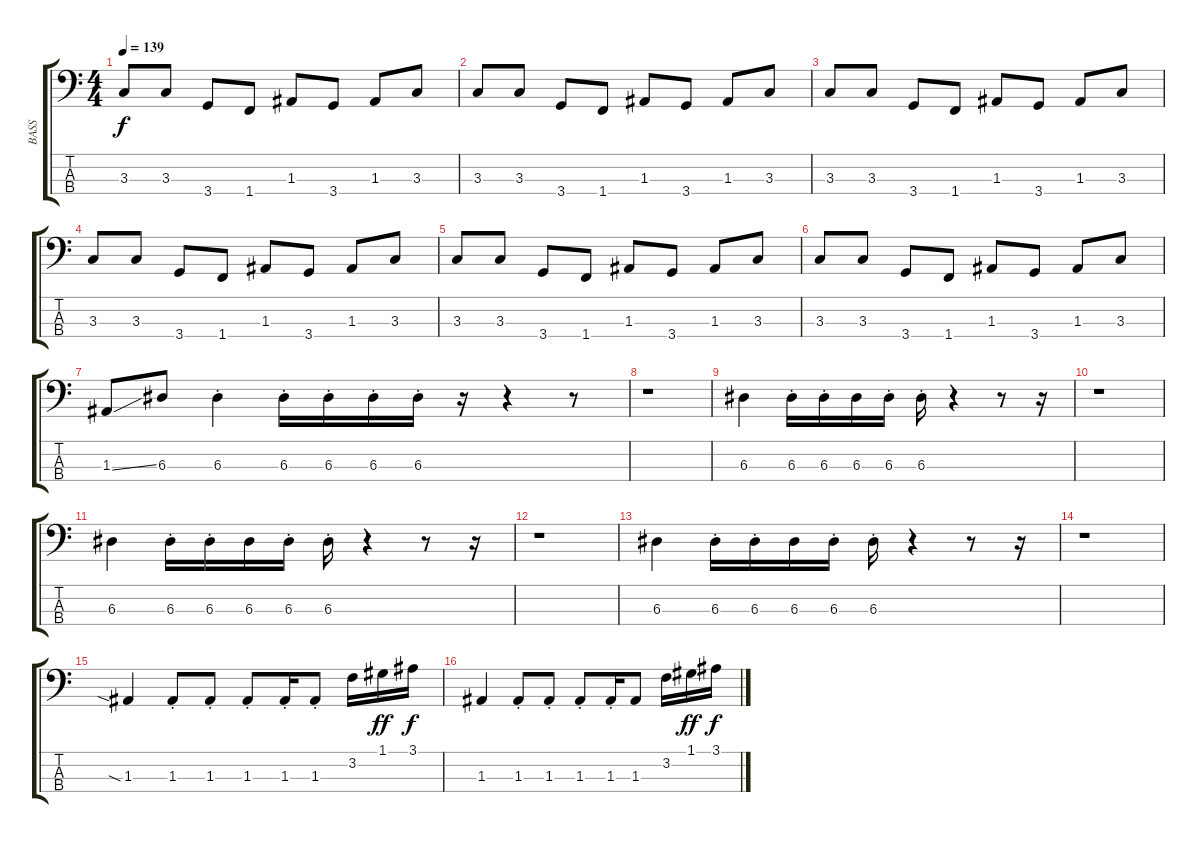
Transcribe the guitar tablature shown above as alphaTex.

\track ("BASS " "BASS ") {instrument electricbassfinger}
\staff {score tabs}
\tuning (G2 D2 A1 E1) {hide}
\ts (4 4)
\tempo 139
\clef f4
\ks c
3.3.8{dy f} 3.3.8 3.4.8 1.4.8 1.3.8 3.4.8 1.3.8 3.3.8 |
3.3.8 3.3.8 3.4.8 1.4.8 1.3.8 3.4.8 1.3.8 3.3.8 |
3.3.8 3.3.8 3.4.8 1.4.8 1.3.8 3.4.8 1.3.8 3.3.8 |
3.3.8 3.3.8 3.4.8 1.4.8 1.3.8 3.4.8 1.3.8 3.3.8 |
3.3.8 3.3.8 3.4.8 1.4.8 1.3.8 3.4.8 1.3.8 3.3.8 |
3.3.8 3.3.8 3.4.8 1.4.8 1.3.8 3.4.8 1.3.8 3.3.8 |
1.3{ss}.8 6.3.8 6.3{st}.4 6.3{st}.16 6.3{st}.16 6.3{st}.16 6.3{st}.16 r.16 r.4 r.8 |
r.1 |
6.3.4 6.3{st}.16 6.3{st}.16 6.3.16 6.3{st}.16 6.3{st}.16 r.4 r.8 r.16 |
r.1 |
6.3.4 6.3{st}.16 6.3{st}.16 6.3.16 6.3{st}.16 6.3{st}.16 r.4 r.8 r.16 |
r.1 |
6.3.4 6.3{st}.16 6.3{st}.16 6.3.16 6.3{st}.16 6.3{st}.16 r.4 r.8 r.16 |
r.1 |
1.3{sia}.4 1.3{st}.8 1.3{st}.8 1.3{st}.8 1.3{st}.16 1.3{st}.8 3.2.16 1.1.16{dy ff} 3.1.16{dy f} |
1.3.4 1.3{st}.8 1.3{st}.8 1.3{st}.8 1.3{st}.16 1.3.8 3.2.16 1.1.16{dy ff} 3.1.16{dy f}
